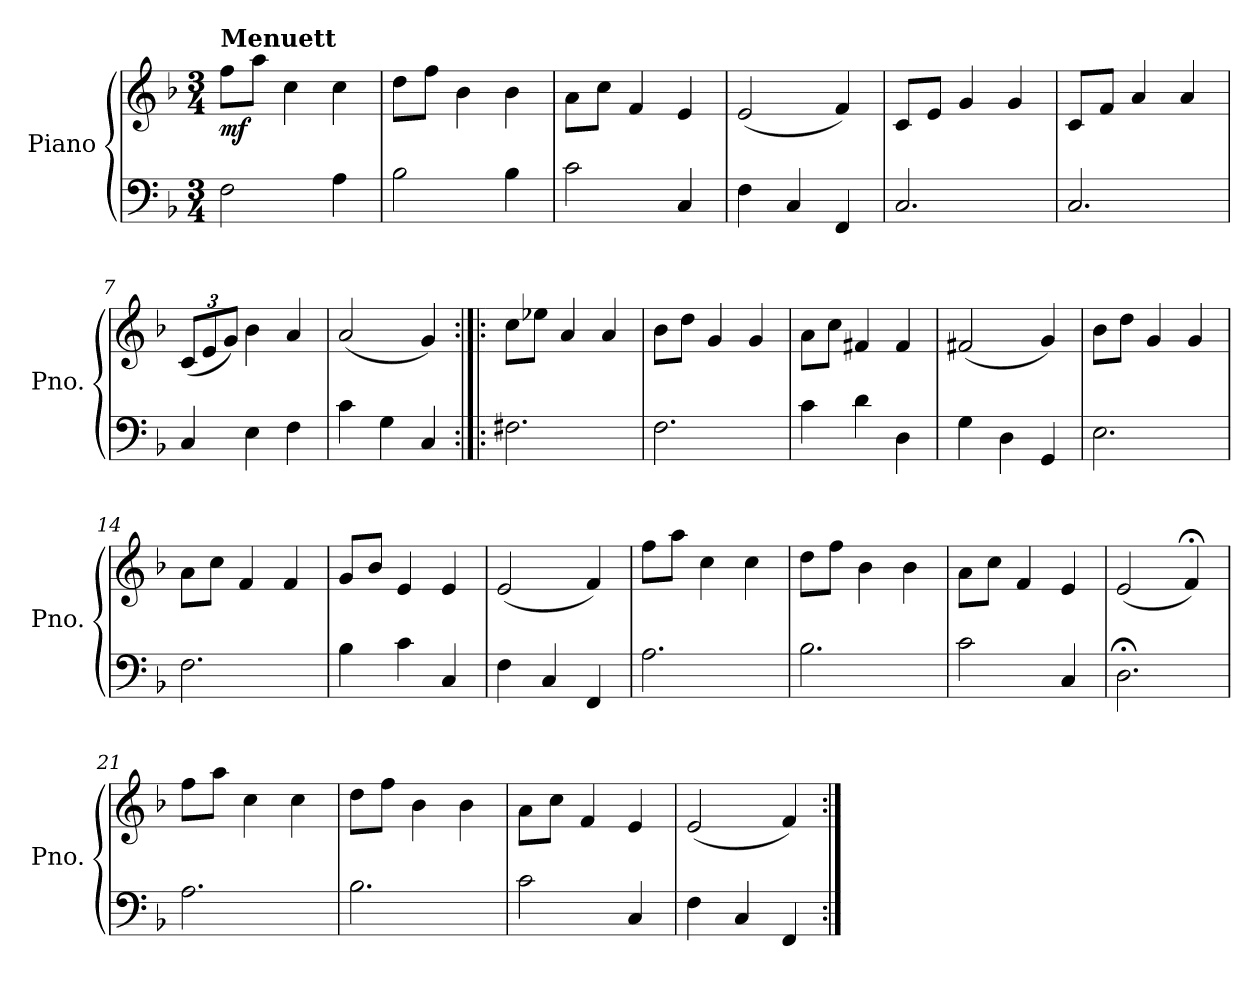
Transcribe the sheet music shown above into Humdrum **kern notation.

**kern	**kern	**dynam
*part1	*part1	*part1
*staff2	*staff1	*staff1/2
*I"Piano	*	*
*I'Pno.	*	*
*clefF4	*clefG2	*
*k[b-]	*k[b-]	*
*M3/4	*M3/4	*
=1	=1	=1
!	!LO:TX:a:B:t=Menuett	!
!	!	!LO:DY:b
2F\	8ff\L	mf
.	8aa\J	.
.	4cc\	.
4A\	4cc\	.
=2	=2	=2
2B-\	8dd\L	.
.	8ff\J	.
.	4b-\	.
4B-\	4b-\	.
=3	=3	=3
2c\	8a\L	.
.	8cc\J	.
.	4f/	.
4C/	4e/	.
=4	=4	=4
4F\	(<2e/	.
4C/	.	.
4FF/	4f/)	.
=5	=5	=5
2.C/	8c/L	.
.	8e/J	.
.	4g/	.
.	4g/	.
!!LO:LB:g=z
=6	=6	=6
2.C/	8c/L	.
.	8f/J	.
.	4a/	.
.	4a/	.
=7	=7	=7
*	*Xbrackettup	*
4C/	(<12c/L	.
.	12e/	.
.	12g/J)	.
4E\	4b-\	.
4F\	4a/	.
=8	=8	=8
4c\	(<2a/	.
4G\	.	.
4C/	4g/)	.
=9:|!|:	=9:|!|:	=9:|!|:
2.F#X\	8cc\L	.
.	8ee-X\J	.
.	4a/	.
.	4a/	.
=10	=10	=10
2.F\	8b-\L	.
.	8dd\J	.
.	4g/	.
.	4g/	.
=11	=11	=11
4c\	8a\L	.
.	8cc\J	.
4d\	4f#X/	.
4D\	4f#/	.
!!LO:LB:g=z
=12	=12	=12
4G\	(<2f#X/	.
4D\	.	.
4GG/	4g/)	.
=13	=13	=13
2.E\	8b-\L	.
.	8dd\J	.
.	4g/	.
.	4g/	.
=14	=14	=14
2.F\	8a\L	.
.	8cc\J	.
.	4f/	.
.	4f/	.
=15	=15	=15
4B-\	8g/L	.
.	8b-/J	.
4c\	4e/	.
4C/	4e/	.
=16	=16	=16
4F\	(<2e/	.
4C/	.	.
4FF/	4f/)	.
=17	=17	=17
2.A\	8ff\L	.
.	8aa\J	.
.	4cc\	.
.	4cc\	.
!!LO:LB:g=z
=18	=18	=18
2.B-\	8dd\L	.
.	8ff\J	.
.	4b-\	.
.	4b-\	.
=19	=19	=19
2c\	8a\L	.
.	8cc\J	.
.	4f/	.
4C/	4e/	.
=20	=20	=20
2.D;<\	(<2e/	.
.	4f;</)	.
=21	=21	=21
2.A\	8ff\L	.
.	8aa\J	.
.	4cc\	.
.	4cc\	.
=22	=22	=22
2.B-\	8dd\L	.
.	8ff\J	.
.	4b-\	.
.	4b-\	.
=23	=23	=23
2c\	8a\L	.
.	8cc\J	.
.	4f/	.
4C/	4e/	.
=24	=24	=24
4F\	(<2e/	.
4C/	.	.
4FF/	4f/)	.
=:|!	=:|!	=:|!
*-	*-	*-
